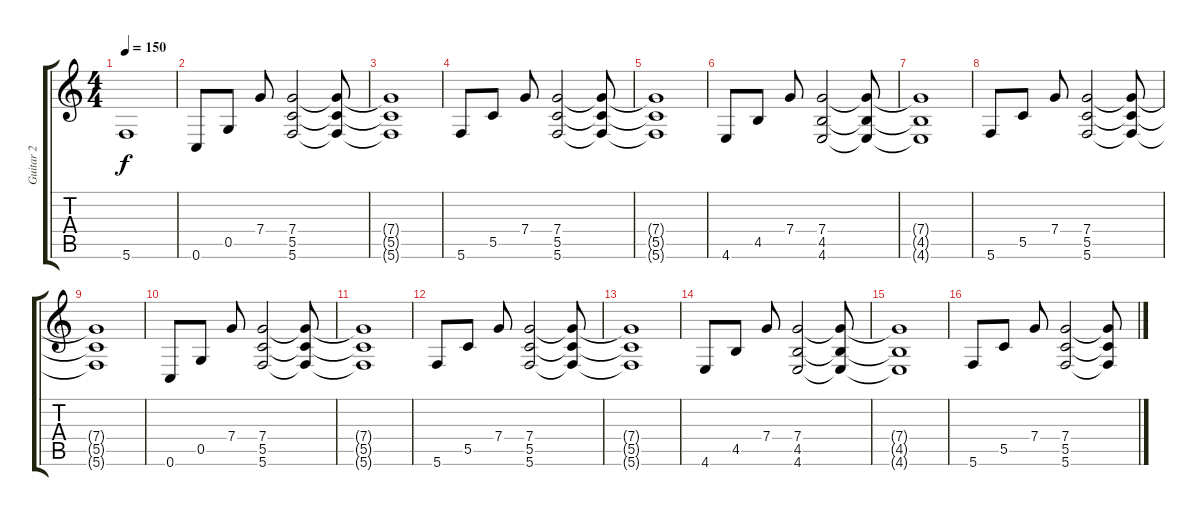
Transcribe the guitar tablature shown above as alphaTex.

\track ("Guitar 2" "Guitar 2") {instrument distortionguitar}
\staff {score tabs}
\tuning (D4 A3 F3 C3 G2 C2) {hide}
\ts (4 4)
\tempo 150
\clef g2
\ks c
5.6{t}.1{dy f} |
0.6.8 0.5.8 7.4.8 (7.4 5.5 5.6).2 (7.4{t} 5.5{t} 5.6{t}).8 |
(7.4{t} 5.5{t} 5.6{t}).1 |
5.6.8 5.5.8 7.4.8 (7.4 5.5 5.6).2 (7.4{t} 5.5{t} 5.6{t}).8 |
(7.4{t} 5.5{t} 5.6{t}).1 |
4.6.8 4.5.8 7.4.8 (7.4 4.5 4.6).2 (7.4{t} 4.5{t} 4.6{t}).8 |
(7.4{t} 4.5{t} 4.6{t}).1 |
5.6.8 5.5.8 7.4.8 (7.4 5.5 5.6).2 (7.4{t} 5.5{t} 5.6{t}).8 |
(7.4{t} 5.5{t} 5.6{t}).1 |
0.6.8 0.5.8 7.4.8 (7.4 5.5 5.6).2 (7.4{t} 5.5{t} 5.6{t}).8 |
(7.4{t} 5.5{t} 5.6{t}).1 |
5.6.8 5.5.8 7.4.8 (7.4 5.5 5.6).2 (7.4{t} 5.5{t} 5.6{t}).8 |
(7.4{t} 5.5{t} 5.6{t}).1 |
4.6.8 4.5.8 7.4.8 (7.4 4.5 4.6).2 (7.4{t} 4.5{t} 4.6{t}).8 |
(7.4{t} 4.5{t} 4.6{t}).1 |
5.6.8 5.5.8 7.4.8 (7.4 5.5 5.6).2 (7.4{t} 5.5{t} 5.6{t}).8
